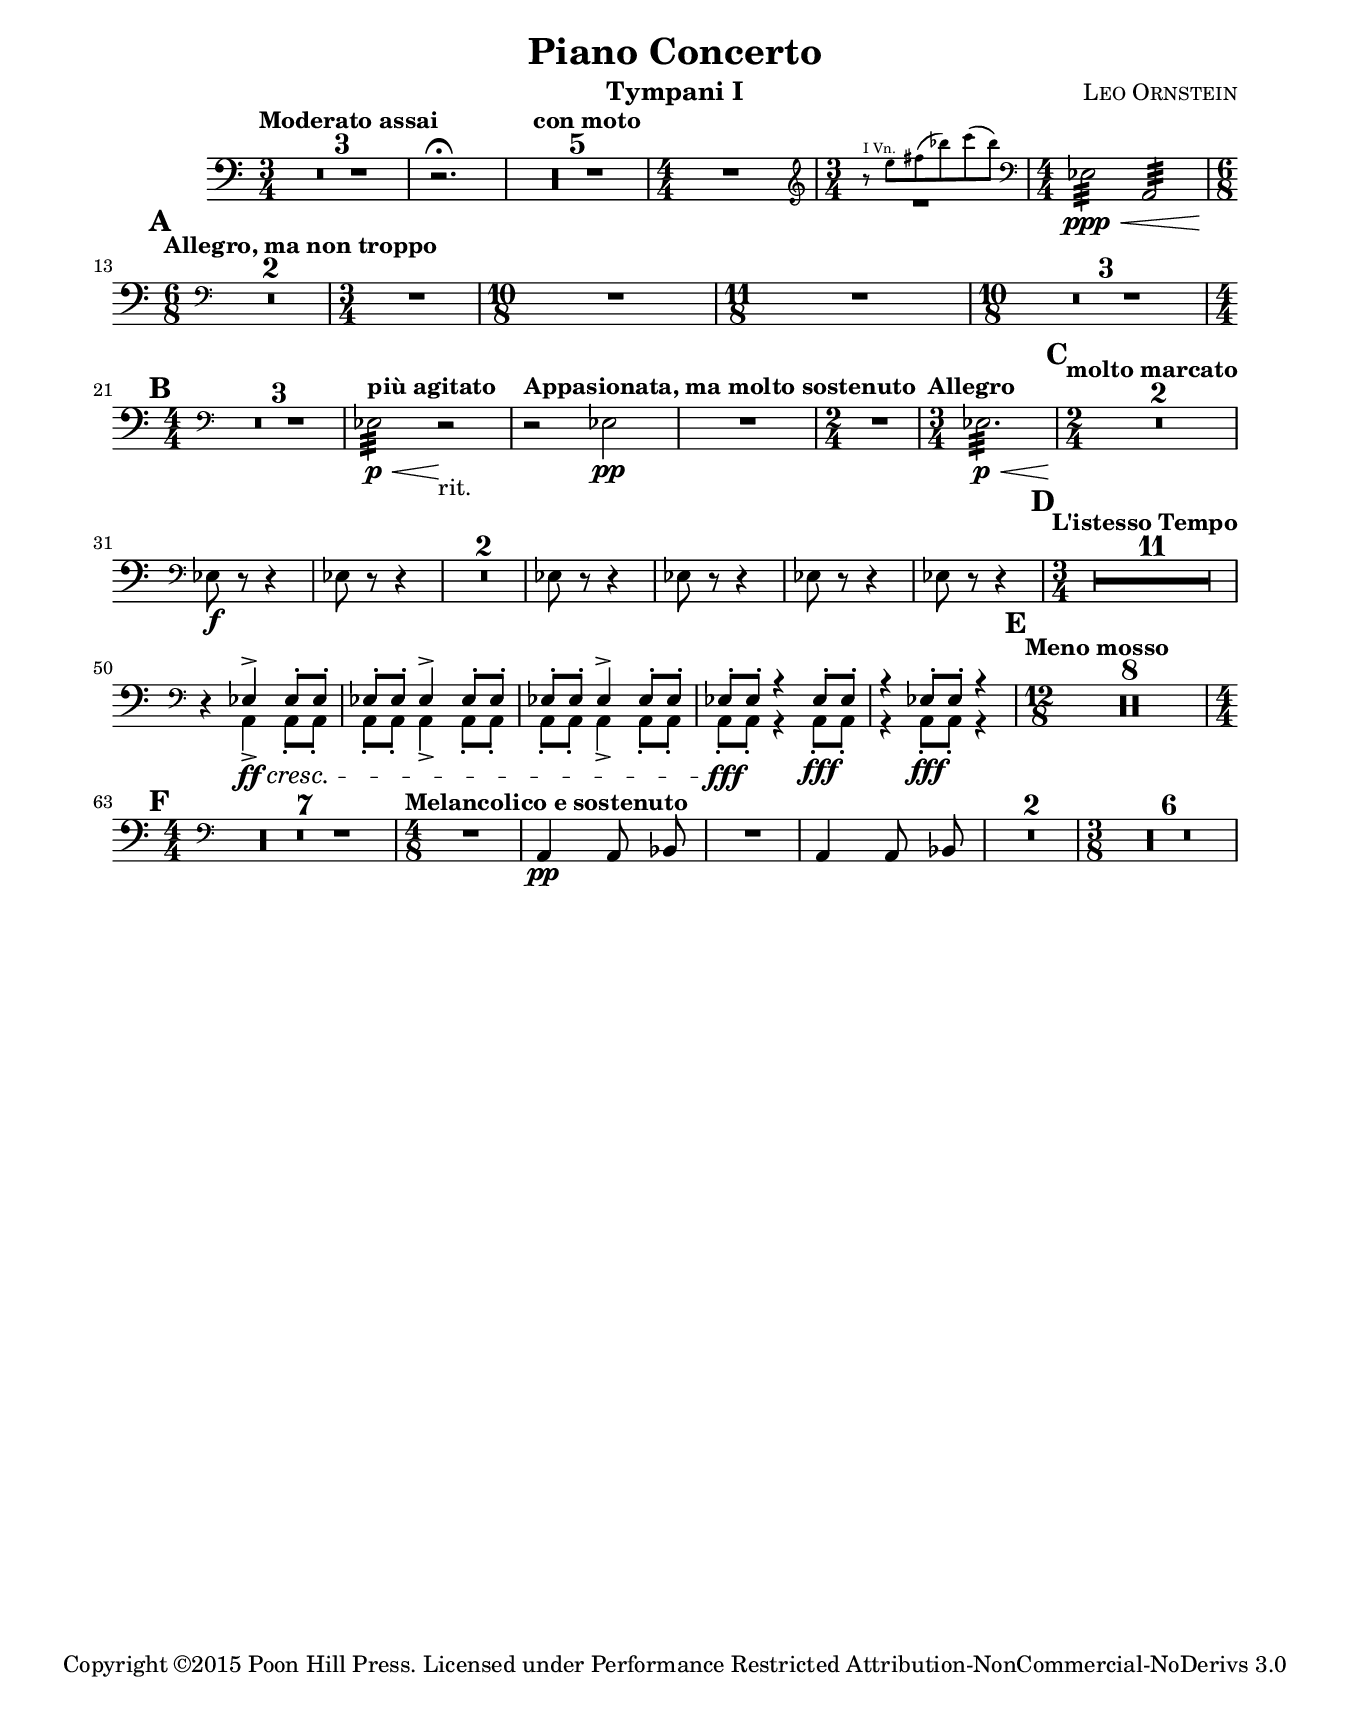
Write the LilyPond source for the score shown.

%%% Leo Ornstein - Piano Concerto (S824)
%%%
%%% Musical material Copyright (c) 2015 Poon Hill Press
%%% License: Performance Restricted Attribution-NonCommercial-NoDerivs 3.0
%%% The full text can be found in the LICENSE file with this code. It can be
%%% downloaded at https://imslp.org/wiki/Permissible_IMSLP_Licenses_(Various)

\version "2.23.82"

\include "common.ily"

instrumentName = "Tympani I"

%% Set the part size to U.S. standard 9"x12".
\paper {
	#(set-paper-size "arch a")
	top-margin = 0.5\in
	bottom-margin = 0.5\in
	left-margin = 0.75\in
	right-margin = 0.75\in
}

\header {
	title = \hdrTitle
	composer = \hdrComposer
	instrument = \instrumentName
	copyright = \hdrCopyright
}

%%% First movement

\include "mvmt1/I-common.ily"
%% Tympani

%%% FIXME: Figure out a good way to write the starting pitches into the part.

%%% Section AA - mm. 1-4
%%% Tacet

%%% Section AB - mm. 5-12

Tympani_I_mvmt_I_AB_AC = \relative c'' {
	\tempo "con moto"
	R2.*5
	\time 4/4
	R1
	\time 3/4
	\tag #'Score { R2. }
	\tag #'Part {
		<<
			\new CueVoice {
				\cueClef "treble" r8^"I Vn." e fis( bes) c( bes)
				\cueClef "bass"
			}
			\new Voice {
				\voiceTwo
				R2.
			}
		>>
	}
	\time 4/4
	ees,,,2:32\ppp\< a,2:32
	%% Have to manually put NULL_I_AC here to place a crescendo stop.
	\mark #1 \tempo "Allegro, ma non troppo" \time 6/8 R2.*2\! \time 3/4 R2.
}

Tympani_II_mvmt_I_AB = \relative c {
	d4\mf r2
	d4\mf r2
	R2.*2
	% EDIT: ppp or mf? Part was changed to mf.
	c2.:32\ppp
	\time 4/4
	R1
	\time 3/4
	c2.:32
	\time 4/4
	R1
}

%%% Section AD = mm. 16-20
%%% Tacet

%%% Section AE = mm. 21-24

Tympani_I_mvmt_I_AE = \relative c {
	\mark #2
	\time 4/4
	R1*3
	\tempo "più agitato"
	ees2:32\p\< r2\!_"rit."
}

Tympani_II_mvmt_I_AE = \relative c {
	\mark #2
	\time 4/4
	R1*3
	\tempo "più agitato"
	r2 d2:32_\mf\<_"rit."
}

%%% Section AF = mm. 25-28

Tympani_I_mvmt_I_AF = \relative c {
	\tempo "Appasionata, ma molto sostenuto"
	r2 ees\pp
	R1
	\time 2/4
	R2
	\time 3/4
	\tempo "Allegro"
	ees2.:32\p\<
}

Tympani_II_mvmt_I_AF = \relative c {
	\tempo "Appasionata, ma molto sostenuto"
	c2\mp r2
	R1
	\time 2/4
	R2
	\time 3/4
	\tempo "Allegro"
	R2.
}

%%% Section AG = mm. 29-38 (Rehersal 3)

Tympani_I_mvmt_I_AG = \relative c {
	\mark #3
	\time 2/4
	\tempo "molto marcato"
	R2*2\!
	ees8\f r8 r4
	ees8 r8 r4
	R2*2
	\repeat unfold 4 { ees8 r8 r4 }
}

Tympani_II_mvmt_I_AG = \relative c {
	\mark #3
	\time 2/4
	\tempo "molto marcato"
	d8\f r8 r4
	d8 r8 r4
	R2*2
	\repeat unfold 2 { d8 r8 r4 }
	R2*4
}

%%% Section AH = mm. 39-54 (Rehersal 4)

Tympani_I_mvmt_I_AH = \relative c {
	\mark #4
	\time 3/4
	\tempo "L'istesso Tempo"
	R2.*11
	r4
	<<
		\new Voice {
			\voiceOne
			ees4-> ees8-. ees-.
			\repeat unfold 2 { ees8-. ees-. ees4-> ees8-. ees-. }
			ees-. ees-. r4 ees8-. ees-.
			r4 ees8-. ees-. r4
		}
		\new Voice {
			\voiceTwo
			a,4->\ff\cresc a8-. a-.
			\repeat unfold 2 { a8-. a-. a4-> a8-. a-. }
			a-.\fff a-. r4 a8-.\fff a-.
			r4 a8-.\fff a-. r4
		}
	>>
}

Tympani_II_mvmt_I_AH = \relative c {
	\mark #4
	\time 3/4
	\tempo "L'istesso Tempo"
	d4->\pp d8-.[ d-.] d-.[ d-.]
	\repeat unfold 4 { d4-> d8-.[ d-.] d-.[ d-.] }
	d4 c-> c8-. c-.
	c-. c-. c4->\cresc c8-. c-.
	\repeat unfold 4 { c-. c-. c4-> c8-. c-. }
	c-. c-.\! r2
	\tempo "broaden"
	R2.*4
}

%%% Section AI = mm. 55-62 (Rehersal 5)
%%% Tacet

%%% Section AJ = mm. 63-69 (Rehersal 6)
%%% Tacet

%%% Section AK = mm. 70-81

Tympani_I_mvmt_I_AK = \relative c {
	\time 4/8
	\tempo "Melancolico e sostenuto"
	R2
	\autoBeamOff
	a4\pp a8 bes
	R2
	a4 a8 bes
	\autoBeamOn
	R2*2
	\time 3/8
	R4.*6
}

Tympani_II_mvmt_I_AK = \relative c, {
	\time 4/8
	\tempo "Melancolico e sostenuto"
	fis4.\pp fis8
	R2
	fis4. fis8
	R2*3
	\time 3/8
	R4.*6
}


%%% Final assembly

Tympani_I_mvmt_I = { \clef bass \NULL_I_AA \Tympani_I_mvmt_I_AB_AC \NULL_I_AD \Tympani_I_mvmt_I_AE \Tympani_I_mvmt_I_AF \Tympani_I_mvmt_I_AG
		\Tympani_I_mvmt_I_AH \NULL_I_AI \NULL_I_AJ \Tympani_I_mvmt_I_AK }
Tympani_II_mvmt_I = { \clef bass \NULL_I_AA \Tympani_II_mvmt_I_AB \NULL_I_AC \NULL_I_AD \Tympani_II_mvmt_I_AE \Tympani_II_mvmt_I_AF
		\Tympani_II_mvmt_I_AG \Tympani_II_mvmt_I_AH \NULL_I_AI \NULL_I_AJ \Tympani_II_mvmt_I_AK }


\score {
	\new Staff \compressMMRests  \keepWithTag #'Part { \markLengthOn \Tympani_I_mvmt_I }
	\layout {
	\context {
		\Score
			rehersalMarkFormatter = #format-mark-circle-numbers
			\numericTimeSignature
	}
  }
}
